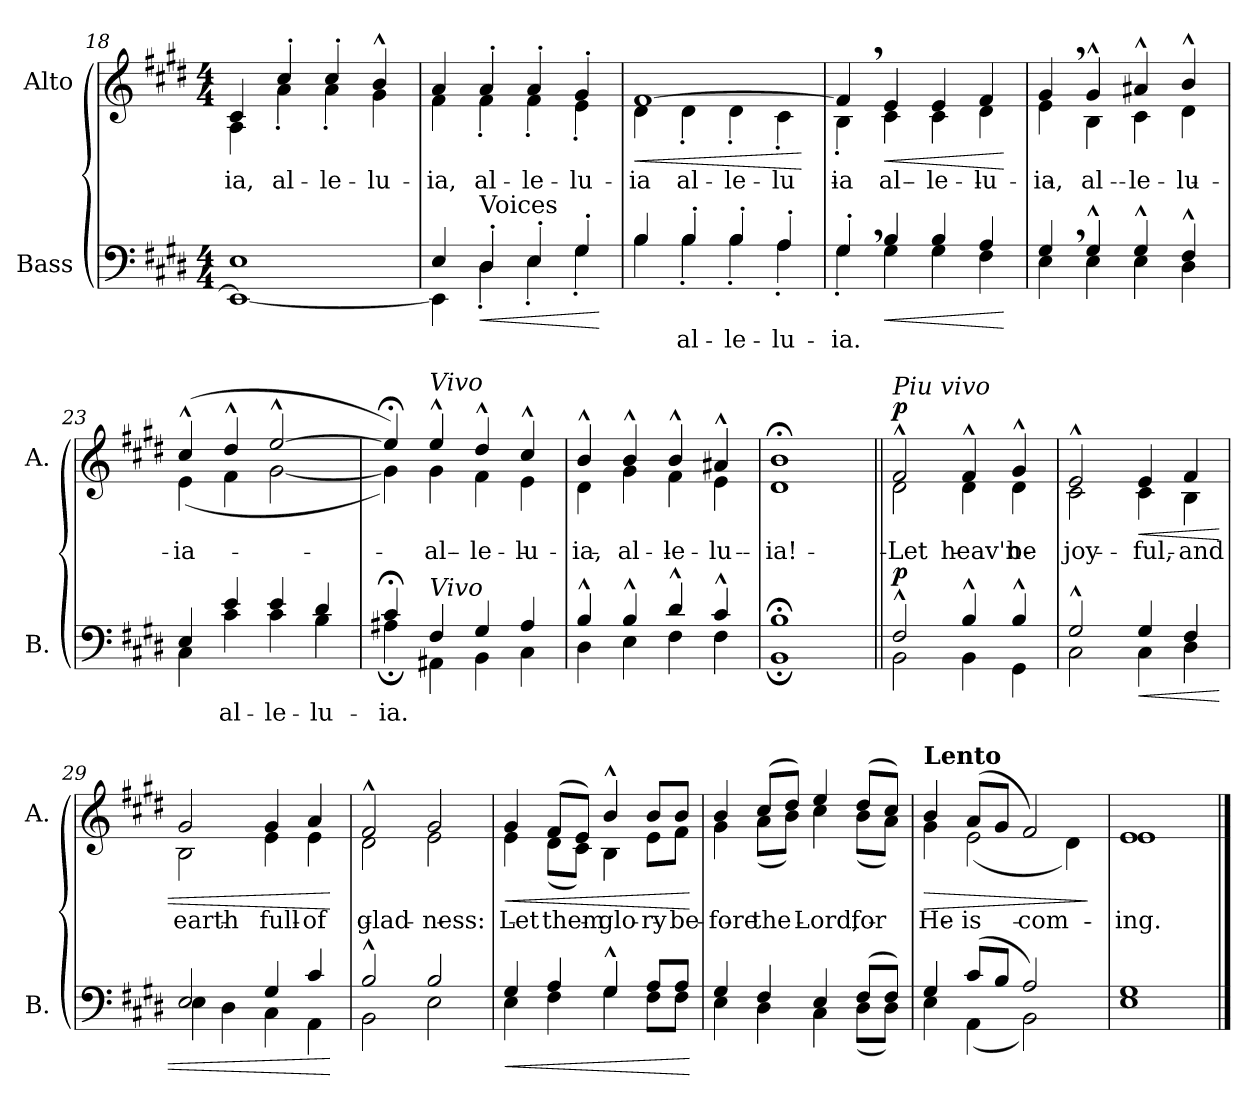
**kern	**text	**dynam	**kern	**text	**dynam
*part2	*part2	*part2	*part1	*part1	*part1
*staff2	*staff2	*staff2	*staff1	*staff1	*staff1
*I"Bass	*	*	*I"Alto	*	*
*I'B.	*	*	*I'A.	*	*
*clefF4	*	*	*clefG2	*	*
*k[f#c#g#d#]	*	*	*k[f#c#g#d#]	*	*
*M4/4	*	*	*M4/4	*	*
=18	=18	=18	=18	=18	=18
*^	*	*	*	*	*
!	!	!	!	!	!LO:LY:b	!
*	*	*	*	*^	*	*
1E	1EE_	.	.	4c#/	4A\	-ia,	.
!	!	!	!	!	!	!LO:LY:b	!
.	.	.	.	4cc#'/	4a'\	al-	.
!	!	!	!	!	!	!LO:LY:b	!
.	.	.	.	4cc#'/	4a'\	-le-	.
!	!	!	!	!	!	!LO:LY:b	!
.	.	.	.	4b^^/	4g#\	-lu-	.
=19	=19	=19	=19	=19	=19	=19	=19
!	!	!	!	!	!	!LO:LY:b	!
4E/	4EE\]	.	.	4a/	4f#\	-ia,	.
!LO:TX:a:t=Voices	!	!	!	!	!	!	!
!	!	!	!LO:HP:b	!	!	!LO:LY:b	!
4D#'/	4D#'\	.	<	4a'/	4f#'\	al-	.
!	!	!	!	!	!	!LO:LY:b	!
4E'/	4E'\	.	.	4a'/	4f#'\	-le-	.
!	!	!	!	!	!	!LO:LY:b	!
4G#'/	4G#'\	.	.	4g#'/	4e'\	-lu-	.
*v	*v	*	*	*	*	*	*
*	*	*	*v	*v	*	*
.	.	[	.	.	.
=20	=20	=20	=20	=20	=20
*^	*	*	*	*	*
!	!	!	!	!	!LO:LY:b	!LO:HP:b
*	*	*	*	*^	*	*
4B/	4B\	.	.	[1f#	4d#\	ia	<
!	!	!LO:LY:b	!	!	!	!LO:LY:b	!
4B'/	4B'\	al-	.	.	4d#'\	al-	.
!	!	!LO:LY:b	!	!	!	!LO:LY:b	!
4B'/	4B'\	-le-	.	.	4d#'\	-le-	.
!	!	!LO:LY:b	!	!	!	!LO:LY:b	!
4A'/	4A'\	-lu-	.	.	4c#'\	-lu-	.
*v	*v	*	*	*	*	*	*
*	*	*	*v	*v	*	*
.	.	.	.	.	[
=21	=21	=21	=21	=21	=21
!	!LO:LY:b	!	!	!LO:LY:b	!
*^	*	*	*^	*	*
4G#',/	4G#'\	-ia.	.	4f#,/]	4B'\	-ia	.
!	!	!	!LO:HP:b	!	!	!LO:LY:b	!LO:HP:b
4B/	4G#\	.	<	4e/	4c#\	al-	<
!	!	!	!	!	!	!LO:LY:b	!
4B/	4G#\	.	.	4e/	4c#\	-le-	.
!	!	!	!	!	!	!LO:LY:b	!
4A/	4F#\	.	.	4f#/	4d#\	-lu-	.
*v	*v	*	*	*	*	*	*
*	*	*	*v	*v	*	*
.	.	[	.	.	[
=22	=22	=22	=22	=22	=22
*^	*	*	*	*	*
!	!	!	!	!	!LO:LY:b	!
*	*	*	*	*^	*	*
4G#,/	4E\	.	.	4g#,/	4e\	-ia,	.
!	!	!	!	!	!	!LO:LY:b	!
4G#^^/	4E\	.	.	4g#^^/	4B\	al-	.
!	!	!	!	!	!	!LO:LY:b	!
4G#^^/	4E\	.	.	4a#X^^/	4c#\	-le-	.
!	!	!	!	!	!	!LO:LY:b	!
4F#^^/	4D#\	.	.	4b^^/	4d#\	-lu-	.
=23	=23	=23	=23	=23	=23	=23	=23
!	!	!	!	!	!	!LO:LY:b	!
4E/	4C#\	.	.	(>4cc#^^/	(<4e\	-ia	.
!	!	!LO:LY:b	!	!	!	!	!
4e/	4c#\	al-	.	4dd#^^/	4f#\	.	.
!	!	!LO:LY:b	!	!	!	!	!
4e/	4c#\	-le-	.	[2ee^^/	[2g#\	.	.
!	!	!LO:LY:b	!	!	!	!	!
4d#/	4B\	-lu-	.	.	.	.	.
!!LO:LB:g=z	!!
=24	=24	=24	=24	=24	=24	=24	=24
!	!	!LO:LY:b	!	!	!	!	!
4c#;</	4A#X;\	-ia.	.	4ee;<Z/])	4g#\])	.	.
!	!	!	!	!LO:TX:a:i:t=Vivo	!	!	!
!LO:TX:a:i:t=Vivo	!	!	!	!	!	!	!
!	!	!	!	!	!	!LO:LY:b	!
4F#/	4AA#X\	.	.	4ee^^/	4g#\	al-	.
!	!	!	!	!	!	!LO:LY:b	!
4G#/	4BB\	.	.	4dd#^^/	4f#\	-le-	.
!	!	!	!	!	!	!LO:LY:b	!
4A#/	4C#\	.	.	4cc#^^/	4e\	-lu-	.
=25	=25	=25	=25	=25	=25	=25	=25
!	!	!	!	!	!	!LO:LY:b	!
4B^^/	4D#\	.	.	4b^^/	4d#\	-ia,	.
!	!	!	!	!	!	!LO:LY:b	!
4B^^/	4E\	.	.	4b^^/	4g#\	al-	.
!	!	!	!	!	!	!LO:LY:b	!
4d#^^/	4F#\	.	.	4b^^/	4f#\	-le-	.
!	!	!	!	!	!	!LO:LY:b	!
4c#^^/	4F#\	.	.	4a#X^^/	4e\	-lu-	.
=26	=26	=26	=26	=26	=26	=26	=26
!	!	!	!	!	!	!LO:LY:b	!
1B;<	1BB;	.	.	1b;<	1d#	-ia!	.
=27||	=27||	=27||	=27||	=27||	=27||	=27||	=27||
!	!	!	!	!LO:TX:a:i:t=Piu vivo	!	!	!
!	!	!	!LO:DY:a	!	!	!LO:LY:b	!LO:DY:a
2F#^^/	2BB\	.	p	2f#^^/	2d#\	Let	p
!	!	!	!	!	!	!LO:LY:b	!
4B^^/	4BB\	.	.	4f#^^/	4d#\	heav'n	.
!	!	!	!	!	!	!LO:LY:b	!
4B^^/	4GG#\	.	.	4g#^^/	4d#\	be	.
=28	=28	=28	=28	=28	=28	=28	=28
!	!	!	!	!	!	!LO:LY:b	!
2G#^^/	2C#\	.	.	2e^^/	2c#\	joy-	.
!	!	!	!LO:HP:b	!	!	!LO:LY:b	!LO:HP:b
4G#/	4C#\	.	<	4e/	4c#\	-ful,	<
!	!	!	!	!	!	!LO:LY:b	!
4F#/	4D#\	.	.	4f#/	4B\	and	.
=29	=29	=29	=29	=29	=29	=29	=29
!	!	!	!	!	!	!LO:LY:b	!
2E/	4E\	.	.	2g#/	2B\	earth	.
.	4D#\	.	.	.	.	.	.
!	!	!	!	!	!	!LO:LY:b	!
4G#/	4C#\	.	.	4g#/	4e\	full	.
!	!	!	!	!	!	!LO:LY:b	!
4c#/	4AA\	.	.	4a/	4e\	of	.
*v	*v	*	*	*	*	*	*
*	*	*	*v	*v	*	*
.	.	[	.	.	[
!!LO:LB:g=z
=30	=30	=30	=30	=30	=30
*^	*	*	*	*	*
!	!	!	!	!	!LO:LY:b	!
*	*	*	*	*^	*	*
2B^^/	2BB\	.	.	2f#^^/	2d#\	glad-	.
!	!	!	!	!	!	!LO:LY:b	!
2B/	2E\	.	.	2g#/	2e\	-ness:	.
=31	=31	=31	=31	=31	=31	=31	=31
!	!	!	!LO:HP:b	!	!	!LO:LY:b	!LO:HP:b
4G#/	4E\	.	<	4g#/	4e\	Let	<
!	!	!	!	!	!	!LO:LY:b	!
4A/	4F#\	.	.	(>8f#/L	(<8d#\L	them	.
.	.	.	.	8e/J)	8c#\J)	.	.
!	!	!	!	!	!	!LO:LY:b	!
4G#^^/	4G#\	.	.	4b^^/	4B\	glo-	.
!	!	!	!	!	!	!LO:LY:b	!
8A/L	8F#\L	.	.	8b/L	8e\L	-ry	.
!	!	!	!	!	!	!LO:LY:b	!
8A/J	8F#\J	.	.	8b/J	8f#\J	be-	.
*v	*v	*	*	*	*	*	*
*	*	*	*v	*v	*	*
.	.	[	.	.	[
=32	=32	=32	=32	=32	=32
*^	*	*	*	*	*
!	!	!	!	!LO:TX:a:i:t=allarg.	!	!
!	!	!	!	!	!LO:LY:b	!
*	*	*	*	*^	*	*
4G#/	4E\	.	.	4b/	4g#\	-fore	.
!	!	!	!	!	!	!LO:LY:b	!
4F#/	4D#\	.	.	(>8cc#/L	(<8a\L	the	.
.	.	.	.	8dd#/J)	8b\J)	.	.
!	!	!	!	!	!	!LO:LY:b	!
4E/	4C#\	.	.	4ee/	4cc#\	Lord,	.
!	!	!	!	!	!	!LO:LY:b	!
(>8F#/L	(<8D#\L	.	.	(>8dd#/L	(<8b\L	for	.
8F#/J)	8D#\J)	.	.	8cc#/J)	8a\J)	.	.
=33	=33	=33	=33	=33	=33	=33	=33
!	!	!	!	!LO:TX:a:B:t=Lento	!	!	!
!	!	!	!	!	!	!LO:LY:b	!LO:HP:b
4G#/	4E\	.	.	4b/	4g#\	He	>
!	!	!	!	!	!	!LO:LY:b	!
(>8c#/L	(<4AA\	.	.	(>8a/L	(<2e\	is	.
8B/J	.	.	.	8g#/J	.	.	.
!	!	!	!	!	!	!LO:LY:b	!
2A/)	2BB\)	.	.	2f#/)	.	com-	.
.	.	.	.	.	4d#\)	.	.
*v	*v	*	*	*	*	*	*
*	*	*	*v	*v	*	*
.	.	.	.	.	]
=34	=34	=34	=34	=34	=34
*^	*	*	*	*	*
!	!	!	!	!	!LO:LY:b	!
*	*	*	*	*^	*	*
1G#	1E	.	.	1e	1e	-ing.	.
*v	*v	*	*	*	*	*	*
*	*	*	*v	*v	*	*
==	==	==	==	==	==
*-	*-	*-	*-	*-	*-
